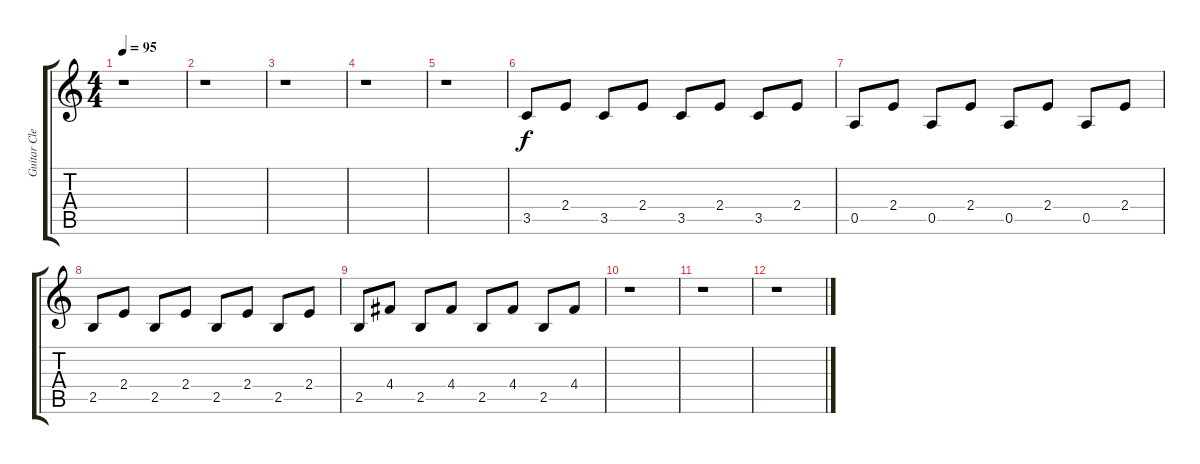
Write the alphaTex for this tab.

\track ("Guitar Clean" "Guitar Cle") {instrument electricguitarclean}
\staff {score tabs}
\tuning (E4 B3 G3 D3 A2 E2) {hide}
\ts (4 4)
\tempo 95
\clef g2
\ks c
r.1{dy f} |
r.1 |
r.1 |
r.1 |
r.1 |
3.5.8 2.4.8 3.5.8 2.4.8 3.5.8 2.4.8 3.5.8 2.4.8 |
0.5.8 2.4.8 0.5.8 2.4.8 0.5.8 2.4.8 0.5.8 2.4.8 |
2.5.8 2.4.8 2.5.8 2.4.8 2.5.8 2.4.8 2.5.8 2.4.8 |
2.5.8 4.4.8 2.5.8 4.4.8 2.5.8 4.4.8 2.5.8 4.4.8 |
r.1 |
r.1 |
r.1
